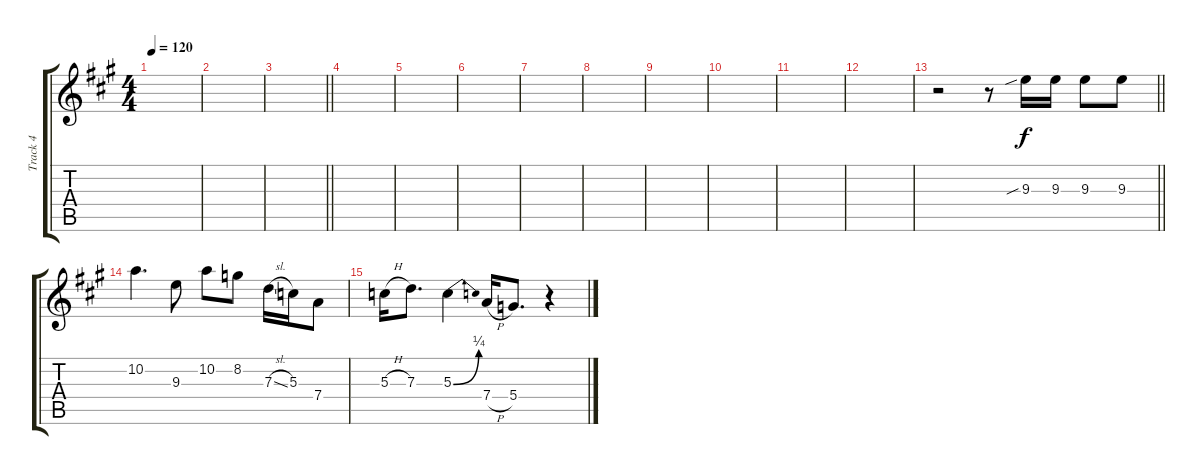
\track ("Track 4" "Track 4") {instrument electricguitarclean}
\staff {score tabs}
\tuning (E4 B3 G3 D3 A2 E2) {hide}
\ts (4 4)
\tempo 120
\clef g2
\ks a
|
|
\barLineRight lightlight
|
|
|
|
|
|
|
|
|
|
\barLineRight lightlight
r.2 r.8 9.3{sib}.16 9.3.16 9.3.8 9.3.8 |
10.2.4{d} 9.3.8 10.2.8 8.2.8 7.3{sl}.16 5.3.16 7.4.8 |
5.3{h}.16 7.3.8{d} 5.3{be (bend 0 0 60 1)}.4 7.4{h}.16 5.4.8{d} r.4
